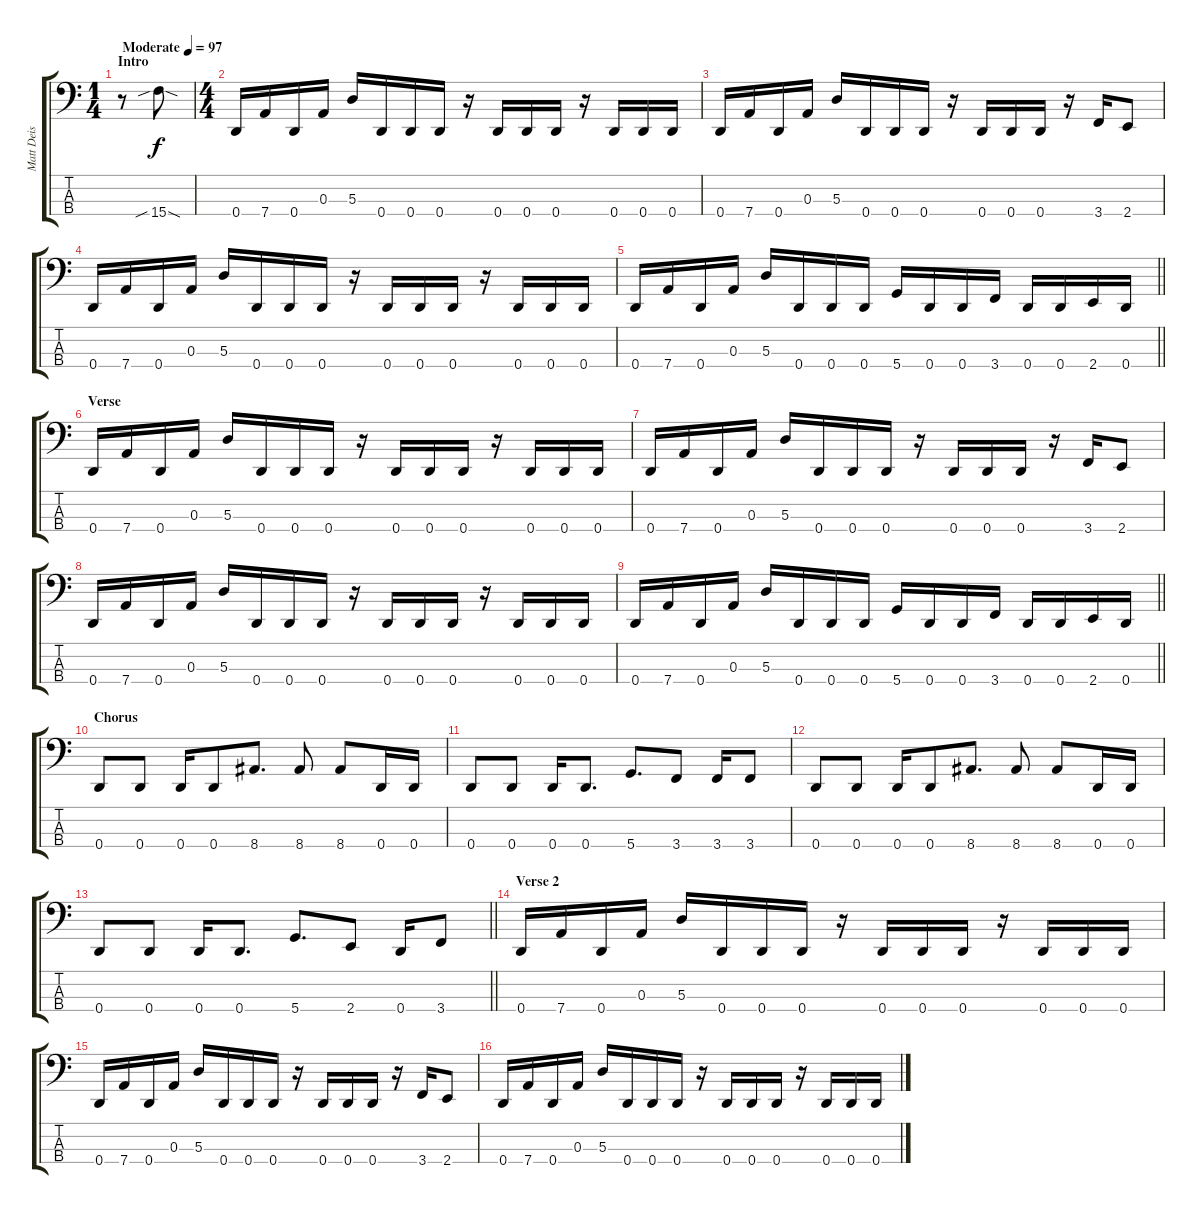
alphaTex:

\track ("Matt Deis" "Matt Deis") {instrument electricbassfinger}
\staff {score tabs}
\tuning (G2 D2 A1 D1) {hide}
\ts (1 4)
\section ("" "Intro")
\tempo (97 "Moderate")
\clef f4
\ks c
r.8{dy f instrument electricbassfinger} 15.4{sib sod}.8 |
\ts (4 4)
0.4.16 7.4.16 0.4.16 0.3.16 5.3.16 0.4.16 0.4.16 0.4.16 r.16 0.4.16 0.4.16 0.4.16 r.16 0.4.16 0.4.16 0.4.16 |
0.4.16 7.4.16 0.4.16 0.3.16 5.3.16 0.4.16 0.4.16 0.4.16 r.16 0.4.16 0.4.16 0.4.16 r.16 3.4.16 2.4.8 |
0.4.16 7.4.16 0.4.16 0.3.16 5.3.16 0.4.16 0.4.16 0.4.16 r.16 0.4.16 0.4.16 0.4.16 r.16 0.4.16 0.4.16 0.4.16 |
\barLineRight lightlight
0.4.16 7.4.16 0.4.16 0.3.16 5.3.16 0.4.16 0.4.16 0.4.16 5.4.16 0.4.16 0.4.16 3.4.16 0.4.16 0.4.16 2.4.16 0.4.16 |
\section ("" "Verse")
0.4.16 7.4.16 0.4.16 0.3.16 5.3.16 0.4.16 0.4.16 0.4.16 r.16 0.4.16 0.4.16 0.4.16 r.16 0.4.16 0.4.16 0.4.16 |
0.4.16 7.4.16 0.4.16 0.3.16 5.3.16 0.4.16 0.4.16 0.4.16 r.16 0.4.16 0.4.16 0.4.16 r.16 3.4.16 2.4.8 |
0.4.16 7.4.16 0.4.16 0.3.16 5.3.16 0.4.16 0.4.16 0.4.16 r.16 0.4.16 0.4.16 0.4.16 r.16 0.4.16 0.4.16 0.4.16 |
\barLineRight lightlight
0.4.16 7.4.16 0.4.16 0.3.16 5.3.16 0.4.16 0.4.16 0.4.16 5.4.16 0.4.16 0.4.16 3.4.16 0.4.16 0.4.16 2.4.16 0.4.16 |
\section ("" "Chorus")
0.4.8 0.4.8 0.4.16 0.4.8 8.4.8{d} 8.4.8 8.4.8 0.4.16 0.4.16 |
0.4.8 0.4.8 0.4.16 0.4.8{d} 5.4.8{d} 3.4.8 3.4.16 3.4.8 |
0.4.8 0.4.8 0.4.16 0.4.8 8.4.8{d} 8.4.8 8.4.8 0.4.16 0.4.16 |
\barLineRight lightlight
0.4.8 0.4.8 0.4.16 0.4.8{d} 5.4.8{d} 2.4.8 0.4.16 3.4.8 |
\section ("" "Verse 2")
0.4.16 7.4.16 0.4.16 0.3.16 5.3.16 0.4.16 0.4.16 0.4.16 r.16 0.4.16 0.4.16 0.4.16 r.16 0.4.16 0.4.16 0.4.16 |
0.4.16 7.4.16 0.4.16 0.3.16 5.3.16 0.4.16 0.4.16 0.4.16 r.16 0.4.16 0.4.16 0.4.16 r.16 3.4.16 2.4.8 |
0.4.16 7.4.16 0.4.16 0.3.16 5.3.16 0.4.16 0.4.16 0.4.16 r.16 0.4.16 0.4.16 0.4.16 r.16 0.4.16 0.4.16 0.4.16
